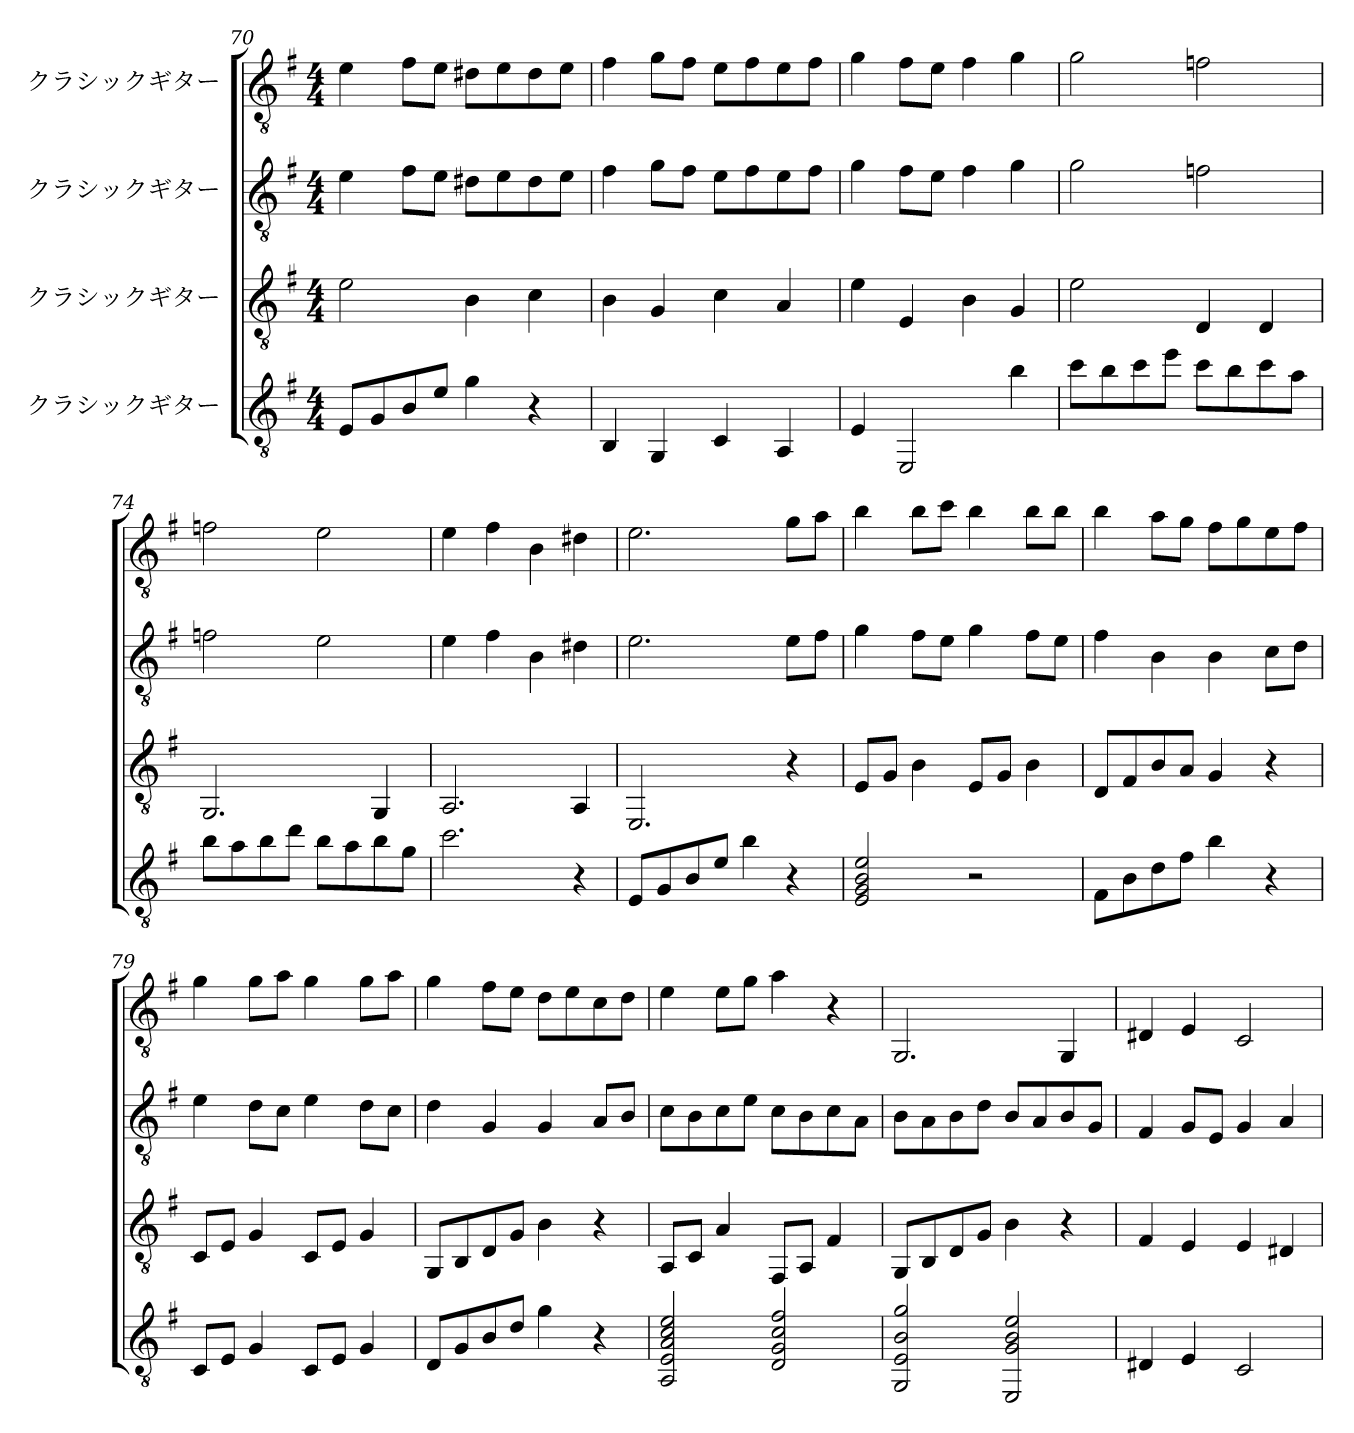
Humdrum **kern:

**kern	**kern	**kern	**kern
*part4	*part3	*part2	*part1
*staff4	*staff3	*staff2	*staff1
*I"クラシックギター	*I"クラシックギター	*I"クラシックギター	*I"クラシックギター
*clefGv2	*clefGv2	*clefGv2	*clefGv2
*k[f#]	*k[f#]	*k[f#]	*k[f#]
*M4/4	*M4/4	*M4/4	*M4/4
=70	=70	=70	=70
8E/L	2e\	4e\	4e\
8G/	.	.	.
8B/	.	8f#\L	8f#\L
8e/J	.	8e\J	8e\J
4g\	4B\	8d#X\L	8d#X\L
.	.	8e\	8e\
4r	4c\	8d#\	8d#\
.	.	8e\J	8e\J
!!LO:PB:g=z
=71	=71	=71	=71
4BB/	4B\	4f#\	4f#\
4GG/	4G/	8g\L	8g\L
.	.	8f#\J	8f#\J
4C/	4c\	8e\L	8e\L
.	.	8f#\	8f#\
4AA/	4A/	8e\	8e\
.	.	8f#\J	8f#\J
=72	=72	=72	=72
4E/	4e\	4g\	4g\
2EE/	4E/	8f#\L	8f#\L
.	.	8e\J	8e\J
.	4B\	4f#\	4f#\
4b\	4G/	4g\	4g\
=73	=73	=73	=73
8cc\L	2e\	2g\	2g\
8b\	.	.	.
8cc\	.	.	.
8ee\J	.	.	.
8cc\L	4D/	2fn\	2fn\
8b\	.	.	.
8cc\	4D/	.	.
8a\J	.	.	.
=74	=74	=74	=74
8b\L	2.GG/	2fn\	2fn\
8a\	.	.	.
8b\	.	.	.
8dd\J	.	.	.
8b\L	.	2e\	2e\
8a\	.	.	.
8b\	4GG/	.	.
8g\J	.	.	.
=75	=75	=75	=75
2.cc\	2.AA/	4e\	4e\
.	.	4f#\	4f#\
.	.	4B\	4B\
4r	4AA/	4d#X\	4d#X\
!!LO:LB:g=z
=76	=76	=76	=76
8E/L	2.EE/	2.e\	2.e\
8G/	.	.	.
8B/	.	.	.
8e/J	.	.	.
4b\	.	.	.
4r	4r	8e\L	8g\L
.	.	8f#\J	8a\J
=77	=77	=77	=77
2E/ 2G/ 2B/ 2e/	8E/L	4g\	4b\
.	8G/J	.	.
.	4B\	8f#\L	8b\L
.	.	8e\J	8cc\J
2r	8E/L	4g\	4b\
.	8G/J	.	.
.	4B\	8f#\L	8b\L
.	.	8e\J	8b\J
=78	=78	=78	=78
8F#\L	8D/L	4f#\	4b\
8B\	8F#/	.	.
8d\	8B/	4B\	8a\L
8f#\J	8A/J	.	8g\J
4b\	4G/	4B\	8f#\L
.	.	.	8g\
4r	4r	8c\L	8e\
.	.	8d\J	8f#\J
=79	=79	=79	=79
8C/L	8C/L	4e\	4g\
8E/J	8E/J	.	.
4G/	4G/	8d\L	8g\L
.	.	8c\J	8a\J
8C/L	8C/L	4e\	4g\
8E/J	8E/J	.	.
4G/	4G/	8d\L	8g\L
.	.	8c\J	8a\J
=80	=80	=80	=80
8D/L	8GG/L	4d\	4g\
8G/	8BB/	.	.
8B/	8D/	4G/	8f#\L
8d/J	8G/J	.	8e\J
4g\	4B\	4G/	8d\L
.	.	.	8e\
4r	4r	8A/L	8c\
.	.	8B/J	8d\J
!!LO:LB:g=z
=81	=81	=81	=81
2AA/ 2E/ 2A/ 2c/ 2e/	8AA/L	8c\L	4e\
.	8C/J	8B\	.
.	4A/	8c\	8e\L
.	.	8e\J	8g\J
2D/ 2G/ 2c/ 2f#/	8FF#/L	8c\L	4a\
.	8AA/J	8B\	.
.	4F#/	8c\	4r
.	.	8A\J	.
=82	=82	=82	=82
2GG/ 2E/ 2B/ 2g/	8GG/L	8B\L	2.GG/
.	8BB/	8A\	.
.	8D/	8B\	.
.	8G/J	8d\J	.
2EE/ 2G/ 2B/ 2e/	4B\	8B/L	.
.	.	8A/	.
.	4r	8B/	4GG/
.	.	8G/J	.
=83	=83	=83	=83
4D#X/	4F#/	4F#/	4D#X/
4E/	4E/	8G/L	4E/
.	.	8E/J	.
2C/	4E/	4G/	2C/
.	4D#X/	4A/	.
=	=	=	=
*-	*-	*-	*-
